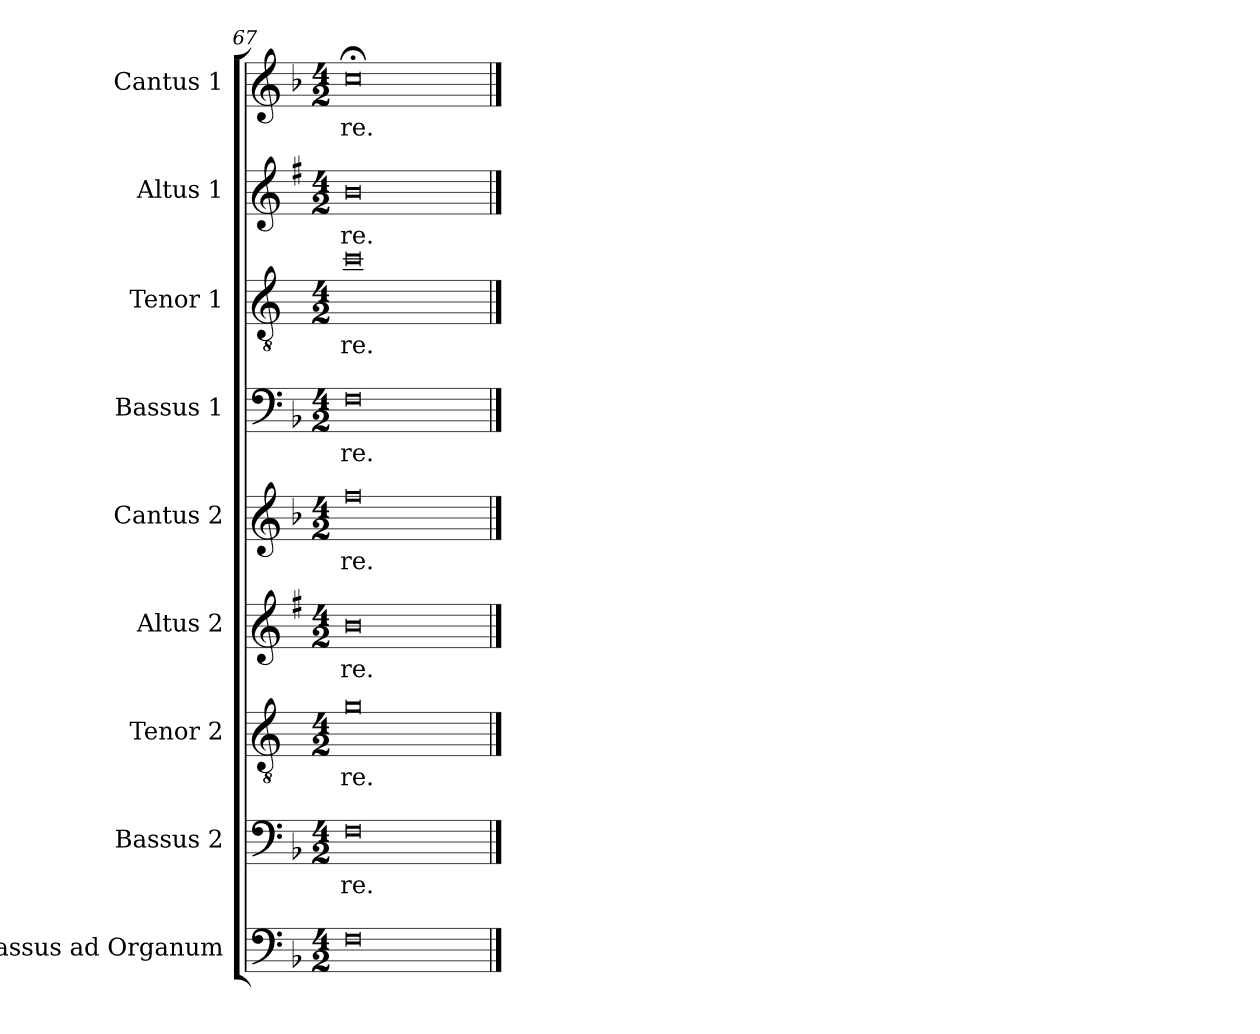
**kern	**kern	**text	**kern	**text	**kern	**text	**kern	**text	**kern	**text	**kern	**text	**kern	**text	**kern	**text
*part9	*part8	*part8	*part7	*part7	*part6	*part6	*part5	*part5	*part4	*part4	*part3	*part3	*part2	*part2	*part1	*part1
*staff9	*staff8	*staff8	*staff7	*staff7	*staff6	*staff6	*staff5	*staff5	*staff4	*staff4	*staff3	*staff3	*staff2	*staff2	*staff1	*staff1
*I"Bassus ad Organum	*I"Bassus 2	*	*I"Tenor 2	*	*I"Altus 2	*	*I"Cantus 2	*	*I"Bassus 1	*	*I"Tenor 1	*	*I"Altus 1	*	*I"Cantus 1	*
*I'Org	*I'B2	*	*I'T2	*	*I'A2	*	*I'C2	*	*I'B1	*	*I'T1	*	*I'A1	*	*I'C1	*
*clefF4	*clefF4	*	*clefGv2	*	*clefG2	*	*clefG2	*	*clefF4	*	*clefGv2	*	*clefG2	*	*clefG2	*
*	*	*	*ITrd4c7	*	*ITrd1c2	*	*	*	*	*	*ITrd4c7	*	*ITrd1c2	*	*	*
*k[b-]	*k[b-]	*	*k[b-]	*	*k[b-]	*	*k[b-]	*	*k[b-]	*	*k[b-]	*	*k[b-]	*	*k[b-]	*
*F:	*F:	*	*F:	*	*F:	*	*F:	*	*F:	*	*F:	*	*F:	*	*F:	*
*M4/2	*M4/2	*	*M4/2	*	*M4/2	*	*M4/2	*	*M4/2	*	*M4/2	*	*M4/2	*	*M4/2	*
=67	=67	=67	=67	=67	=67	=67	=67	=67	=67	=67	=67	=67	=67	=67	=67	=67
!	!	!LO:LY:b	!	!LO:LY:b	!	!LO:LY:b	!	!LO:LY:b	!	!LO:LY:b	!	!LO:LY:b	!	!LO:LY:b	!	!LO:LY:b
0F	0F	-re.	0c	-re.	0a	-re.	0ff	-re.	0F	-re.	0f	-re.	0a	-re.	0cc;<	-re.
==	==	==	==	==	==	==	==	==	==	==	==	==	==	==	==	==
*-	*-	*-	*-	*-	*-	*-	*-	*-	*-	*-	*-	*-	*-	*-	*-	*-
